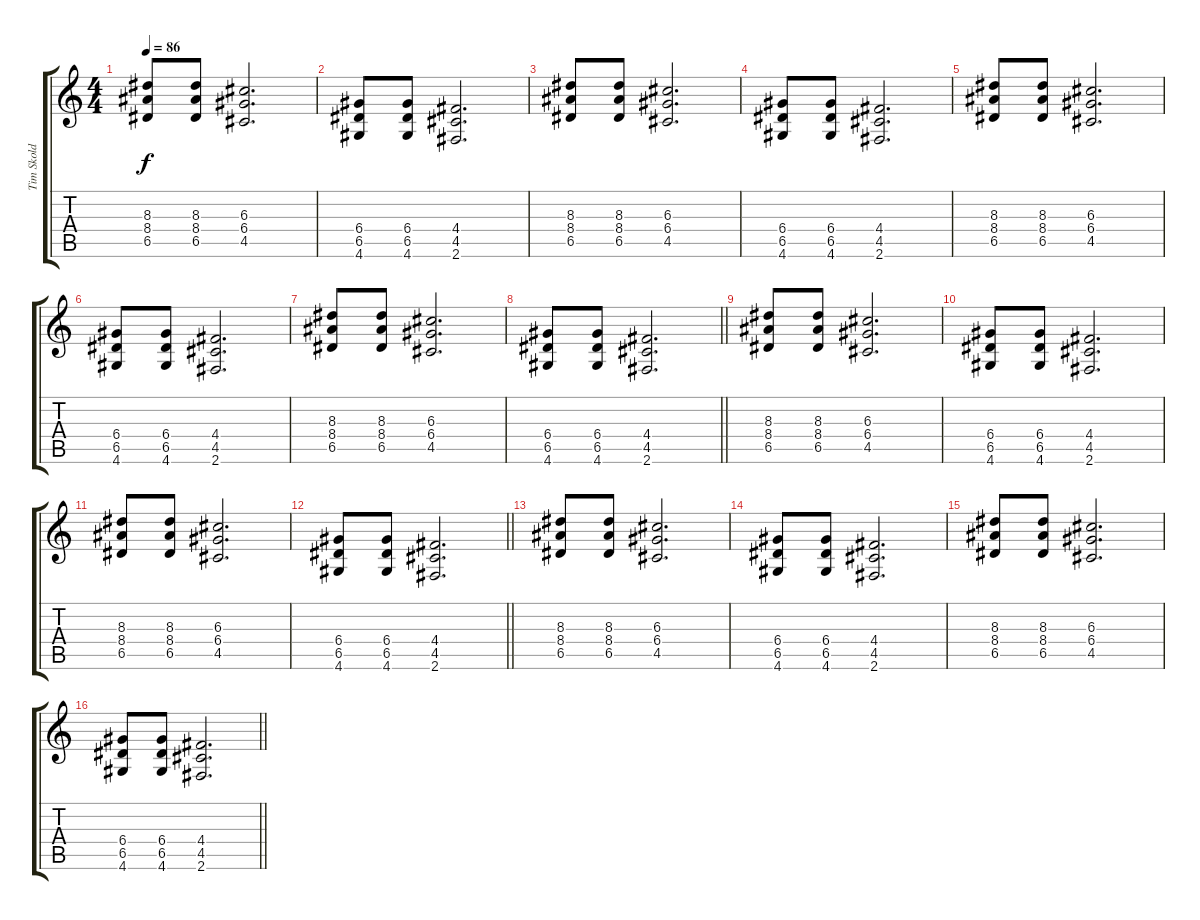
\track ("Tim Skold VII" "Tim Skold ") {instrument overdrivenguitar}
\staff {score tabs}
\tuning (E4 B3 G3 D3 A2 E2) {hide}
\ts (4 4)
\tempo 86
\clef g2
\ks c
(8.3 8.4 6.5).8{dy f volume 7 instrument overdrivenguitar} (8.3 8.4 6.5).8 (6.3 6.4 4.5).2{d} |
(6.4 6.5 4.6).8 (6.4 6.5 4.6).8 (4.4 4.5 2.6).2{d} |
(8.3 8.4 6.5).8 (8.3 8.4 6.5).8 (6.3 6.4 4.5).2{d} |
(6.4 6.5 4.6).8 (6.4 6.5 4.6).8 (4.4 4.5 2.6).2{d} |
(8.3 8.4 6.5).8 (8.3 8.4 6.5).8 (6.3 6.4 4.5).2{d} |
(6.4 6.5 4.6).8 (6.4 6.5 4.6).8 (4.4 4.5 2.6).2{d} |
(8.3 8.4 6.5).8 (8.3 8.4 6.5).8 (6.3 6.4 4.5).2{d} |
\barLineRight lightlight
(6.4 6.5 4.6).8 (6.4 6.5 4.6).8 (4.4 4.5 2.6).2{d} |
(8.3 8.4 6.5).8 (8.3 8.4 6.5).8 (6.3 6.4 4.5).2{d} |
(6.4 6.5 4.6).8 (6.4 6.5 4.6).8 (4.4 4.5 2.6).2{d} |
(8.3 8.4 6.5).8 (8.3 8.4 6.5).8 (6.3 6.4 4.5).2{d} |
\barLineRight lightlight
(6.4 6.5 4.6).8 (6.4 6.5 4.6).8 (4.4 4.5 2.6).2{d} |
(8.3 8.4 6.5).8 (8.3 8.4 6.5).8 (6.3 6.4 4.5).2{d} |
(6.4 6.5 4.6).8 (6.4 6.5 4.6).8 (4.4 4.5 2.6).2{d} |
(8.3 8.4 6.5).8 (8.3 8.4 6.5).8 (6.3 6.4 4.5).2{d} |
\barLineRight lightlight
(6.4 6.5 4.6).8 (6.4 6.5 4.6).8 (4.4 4.5 2.6).2{d}
